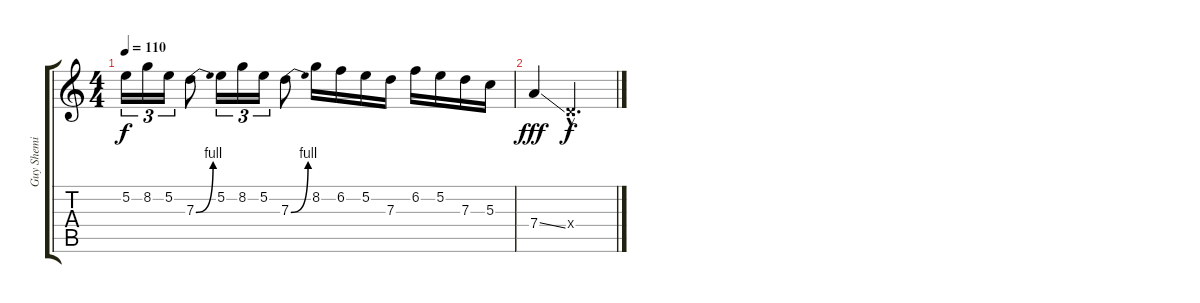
\track ("Guy Shemi" "Guy Shemi") {instrument distortionguitar}
\staff {score tabs}
\tuning (E4 B3 G3 D3 A2 E2) {hide}
\ts (4 4)
\tempo 110
\clef g2
\ks c
5.2.16{tu (3 2) dy f} 8.2.16{tu (3 2)} 5.2.16{tu (3 2)} 7.3{be (bend 0 0 60 4)}.8 5.2.16{tu (3 2)} 8.2.16{tu (3 2)} 5.2.16{tu (3 2)} 7.3{be (bend 0 0 60 4)}.8 8.2.16 6.2.16 5.2.16 7.3.16 6.2.16 5.2.16 7.3.16 5.3.16 |
7.4{ss}.4{dy fff volume 16} 0.4{hac x}.2{d dy f}
